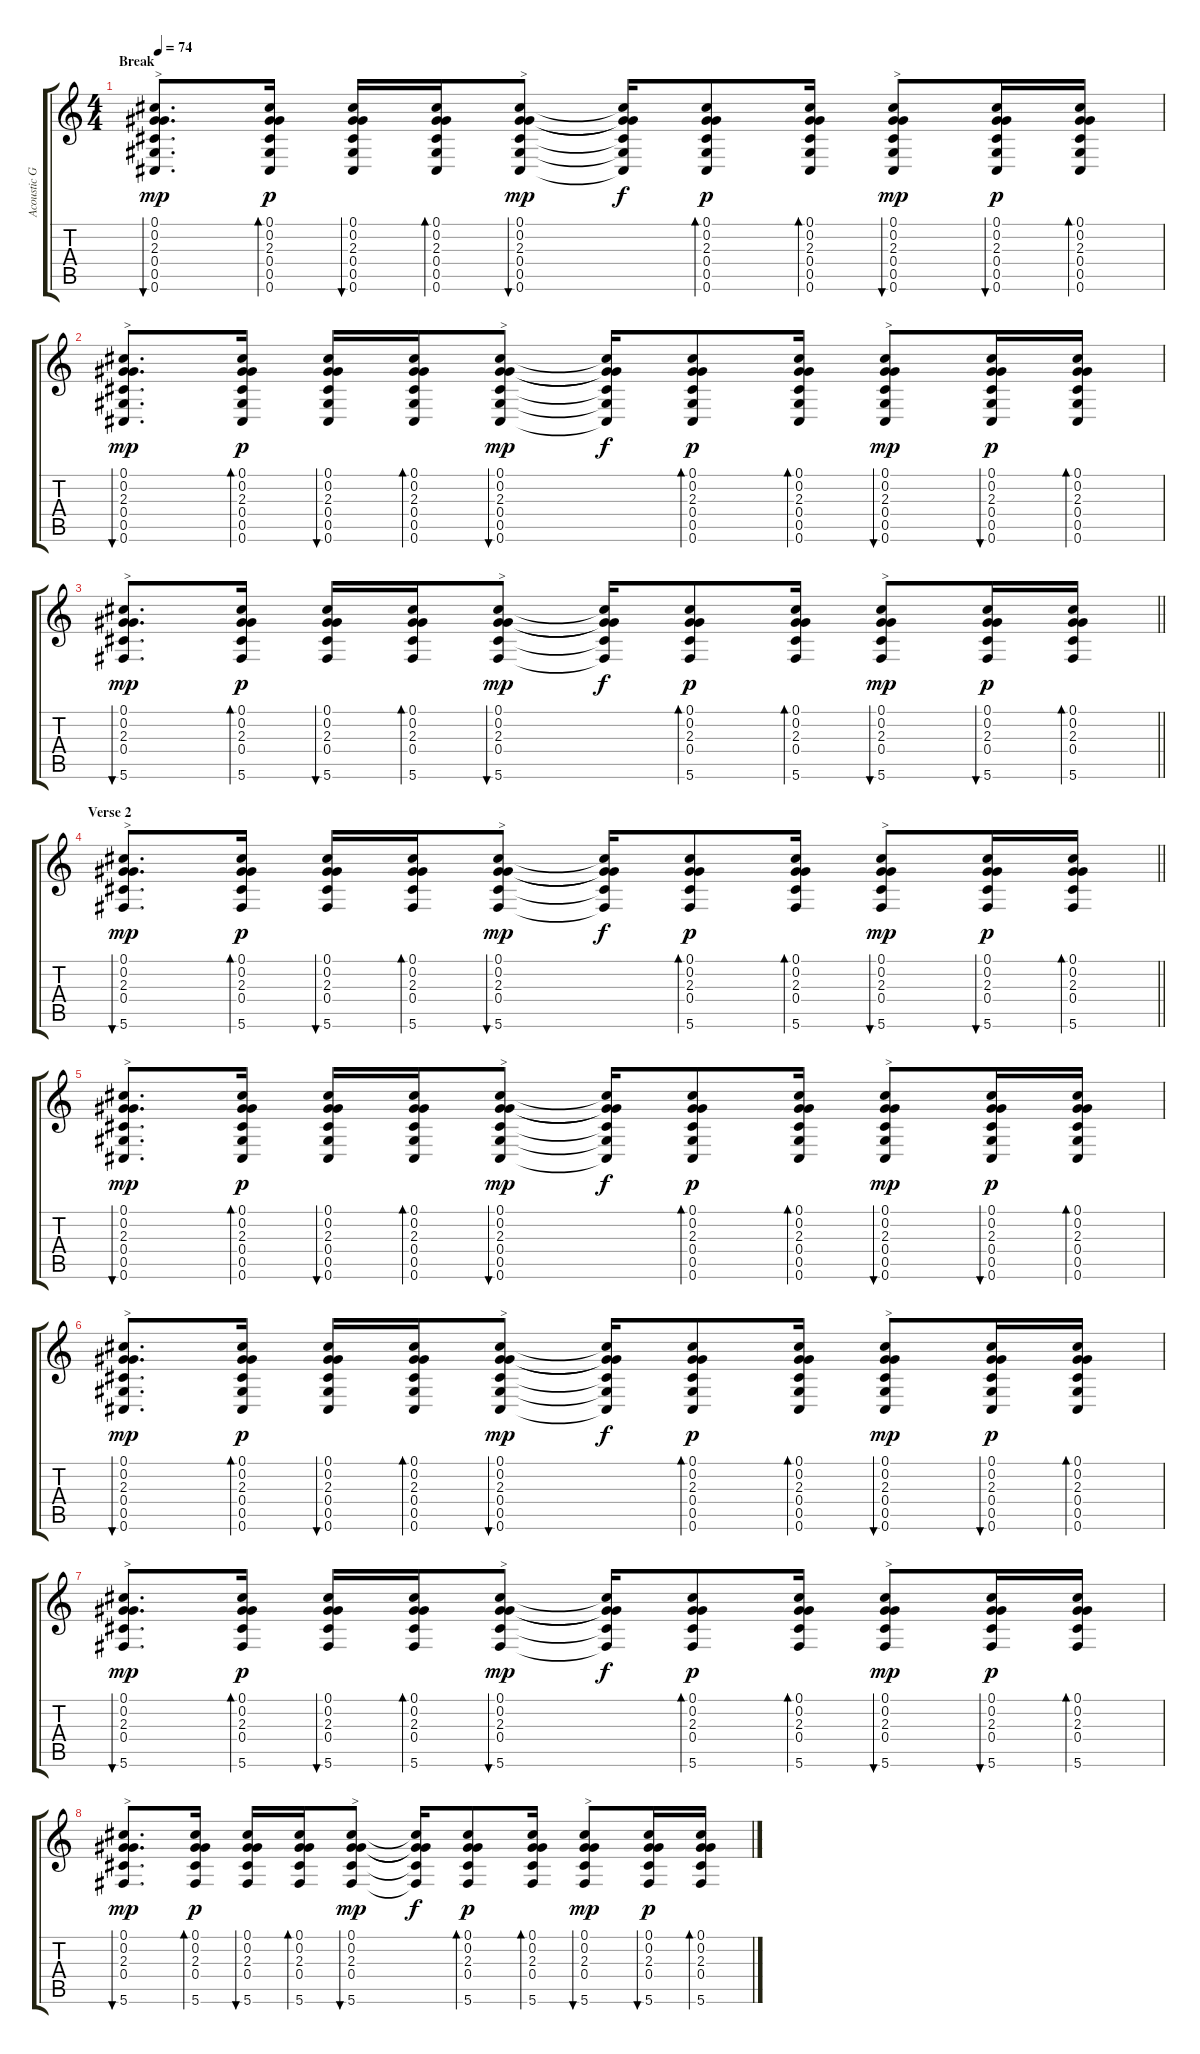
\track ("Acoustic Guitar" "Acoustic G") {instrument acousticguitarsteel}
\staff {score tabs}
\tuning (Db4 Ab3 Gb3 Db3 Ab2 Db2) {hide}
\ts (4 4)
\section ("" "Break")
\tempo 74
\clef g2
\ks c
(0.1 0.2 2.3 0.4 0.5 0.6).8{d bu 30 txt ">" dy mp} (0.1 0.2 2.3 0.4 0.5 0.6).16{bd 30 dy p} (0.1 0.2 2.3 0.4 0.5 0.6).16{bu 30} (0.1 0.2 2.3 0.4 0.5 0.6).16{bd 30} (0.1 0.2 2.3 0.4 0.5 0.6).8{bu 30 txt ">" dy mp} (0.1{t} 0.2{t} 2.3{t} 0.4{t} 0.5{t} 0.6{t}).16{dy f} (0.1 0.2 2.3 0.4 0.5 0.6).8{bd 30 dy p} (0.1 0.2 2.3 0.4 0.5 0.6).16{bd 30} (0.1 0.2 2.3 0.4 0.5 0.6).8{bu 30 txt ">" dy mp} (0.1 0.2 2.3 0.4 0.5 0.6).16{bu 30 dy p} (0.1 0.2 2.3 0.4 0.5 0.6).16{bd 30} |
(0.1 0.2 2.3 0.4 0.5 0.6).8{d bu 30 txt ">" dy mp} (0.1 0.2 2.3 0.4 0.5 0.6).16{bd 30 dy p} (0.1 0.2 2.3 0.4 0.5 0.6).16{bu 30} (0.1 0.2 2.3 0.4 0.5 0.6).16{bd 30} (0.1 0.2 2.3 0.4 0.5 0.6).8{bu 30 txt ">" dy mp} (0.1{t} 0.2{t} 2.3{t} 0.4{t} 0.5{t} 0.6{t}).16{dy f} (0.1 0.2 2.3 0.4 0.5 0.6).8{bd 30 dy p} (0.1 0.2 2.3 0.4 0.5 0.6).16{bd 30} (0.1 0.2 2.3 0.4 0.5 0.6).8{bu 30 txt ">" dy mp} (0.1 0.2 2.3 0.4 0.5 0.6).16{bu 30 dy p} (0.1 0.2 2.3 0.4 0.5 0.6).16{bd 30} |
\barLineRight lightlight
(0.1 0.2 2.3 0.4 5.6).8{d bu 30 txt ">" dy mp} (0.1 0.2 2.3 0.4 5.6).16{bd 30 dy p} (0.1 0.2 2.3 0.4 5.6).16{bu 30} (0.1 0.2 2.3 0.4 5.6).16{bd 30} (0.1 0.2 2.3 0.4 5.6).8{bu 30 txt ">" dy mp} (0.1{t} 0.2{t} 2.3{t} 0.4{t} 5.6{t}).16{dy f} (0.1 0.2 2.3 0.4 5.6).8{bd 30 dy p} (0.1 0.2 2.3 0.4 5.6).16{bd 30} (0.1 0.2 2.3 0.4 5.6).8{bu 30 txt ">" dy mp} (0.1 0.2 2.3 0.4 5.6).16{bu 30 dy p} (0.1 0.2 2.3 0.4 5.6).16{bd 30} |
\section ("" "Verse 2")
\barLineRight lightlight
(0.1 0.2 2.3 0.4 5.6).8{d bu 30 txt ">" dy mp} (0.1 0.2 2.3 0.4 5.6).16{bd 30 dy p} (0.1 0.2 2.3 0.4 5.6).16{bu 30} (0.1 0.2 2.3 0.4 5.6).16{bd 30} (0.1 0.2 2.3 0.4 5.6).8{bu 30 txt ">" dy mp} (0.1{t} 0.2{t} 2.3{t} 0.4{t} 5.6{t}).16{dy f} (0.1 0.2 2.3 0.4 5.6).8{bd 30 dy p} (0.1 0.2 2.3 0.4 5.6).16{bd 30} (0.1 0.2 2.3 0.4 5.6).8{bu 30 txt ">" dy mp} (0.1 0.2 2.3 0.4 5.6).16{bu 30 dy p} (0.1 0.2 2.3 0.4 5.6).16{bd 30} |
(0.1 0.2 2.3 0.4 0.5 0.6).8{d bu 30 txt ">" dy mp} (0.1 0.2 2.3 0.4 0.5 0.6).16{bd 30 dy p} (0.1 0.2 2.3 0.4 0.5 0.6).16{bu 30} (0.1 0.2 2.3 0.4 0.5 0.6).16{bd 30} (0.1 0.2 2.3 0.4 0.5 0.6).8{bu 30 txt ">" dy mp} (0.1{t} 0.2{t} 2.3{t} 0.4{t} 0.5{t} 0.6{t}).16{dy f} (0.1 0.2 2.3 0.4 0.5 0.6).8{bd 30 dy p} (0.1 0.2 2.3 0.4 0.5 0.6).16{bd 30} (0.1 0.2 2.3 0.4 0.5 0.6).8{bu 30 txt ">" dy mp} (0.1 0.2 2.3 0.4 0.5 0.6).16{bu 30 dy p} (0.1 0.2 2.3 0.4 0.5 0.6).16{bd 30} |
(0.1 0.2 2.3 0.4 0.5 0.6).8{d bu 30 txt ">" dy mp} (0.1 0.2 2.3 0.4 0.5 0.6).16{bd 30 dy p} (0.1 0.2 2.3 0.4 0.5 0.6).16{bu 30} (0.1 0.2 2.3 0.4 0.5 0.6).16{bd 30} (0.1 0.2 2.3 0.4 0.5 0.6).8{bu 30 txt ">" dy mp} (0.1{t} 0.2{t} 2.3{t} 0.4{t} 0.5{t} 0.6{t}).16{dy f} (0.1 0.2 2.3 0.4 0.5 0.6).8{bd 30 dy p} (0.1 0.2 2.3 0.4 0.5 0.6).16{bd 30} (0.1 0.2 2.3 0.4 0.5 0.6).8{bu 30 txt ">" dy mp} (0.1 0.2 2.3 0.4 0.5 0.6).16{bu 30 dy p} (0.1 0.2 2.3 0.4 0.5 0.6).16{bd 30} |
(0.1 0.2 2.3 0.4 5.6).8{d bu 30 txt ">" dy mp} (0.1 0.2 2.3 0.4 5.6).16{bd 30 dy p} (0.1 0.2 2.3 0.4 5.6).16{bu 30} (0.1 0.2 2.3 0.4 5.6).16{bd 30} (0.1 0.2 2.3 0.4 5.6).8{bu 30 txt ">" dy mp} (0.1{t} 0.2{t} 2.3{t} 0.4{t} 5.6{t}).16{dy f} (0.1 0.2 2.3 0.4 5.6).8{bd 30 dy p} (0.1 0.2 2.3 0.4 5.6).16{bd 30} (0.1 0.2 2.3 0.4 5.6).8{bu 30 txt ">" dy mp} (0.1 0.2 2.3 0.4 5.6).16{bu 30 dy p} (0.1 0.2 2.3 0.4 5.6).16{bd 30} |
(0.1 0.2 2.3 0.4 5.6).8{d bu 30 txt ">" dy mp} (0.1 0.2 2.3 0.4 5.6).16{bd 30 dy p} (0.1 0.2 2.3 0.4 5.6).16{bu 30} (0.1 0.2 2.3 0.4 5.6).16{bd 30} (0.1 0.2 2.3 0.4 5.6).8{bu 30 txt ">" dy mp} (0.1{t} 0.2{t} 2.3{t} 0.4{t} 5.6{t}).16{dy f} (0.1 0.2 2.3 0.4 5.6).8{bd 30 dy p} (0.1 0.2 2.3 0.4 5.6).16{bd 30} (0.1 0.2 2.3 0.4 5.6).8{bu 30 txt ">" dy mp} (0.1 0.2 2.3 0.4 5.6).16{bu 30 dy p} (0.1 0.2 2.3 0.4 5.6).16{bd 30}
